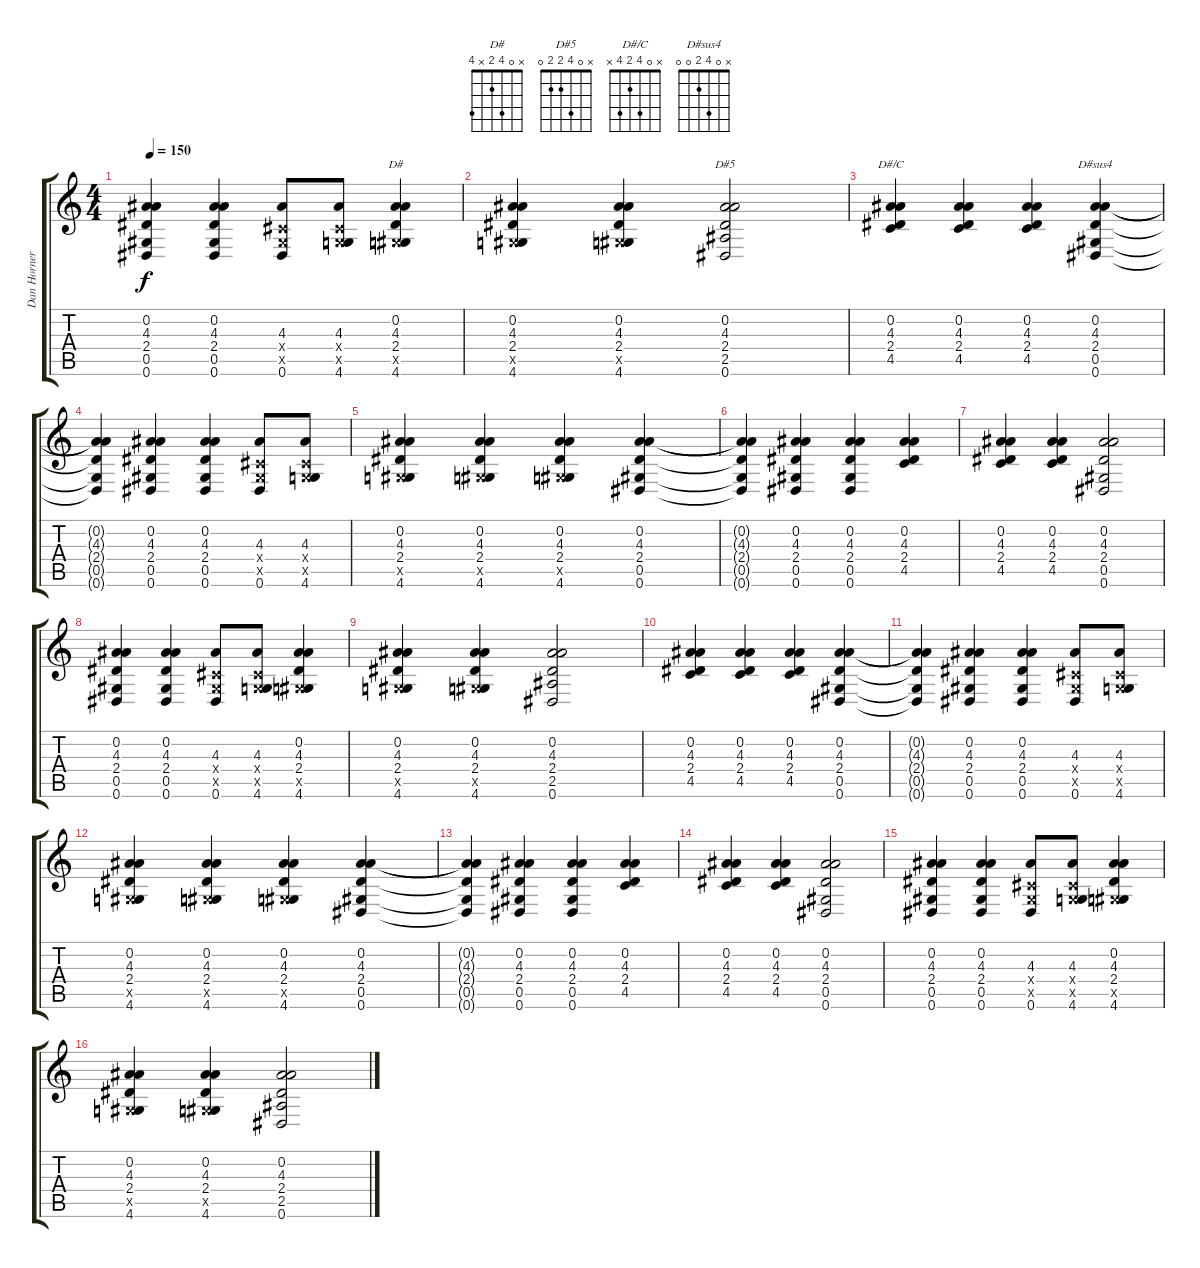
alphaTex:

\track ("Dan Horner" "Dan Horner") {instrument acousticguitarsteel}
\staff {score tabs}
\tuning (Eb4 Bb3 Gb3 Db3 Ab2 Eb2) {hide}
\chord ("D#" x 0 4 2 x 4)
\chord ("D#5" x 0 4 2 2 0)
\chord ("D#/C" x 0 4 2 4 x)
\chord ("D#sus4" x 0 4 2 0 0)
\ts (4 4)
\tempo 150
\clef g2
\ks c
(0.2 4.3 2.4 0.5 0.6).4{dy f} (0.2 4.3 2.4 0.5 0.6).4 (4.3 0.4{x} 0.5{x} 0.6).8 (4.3 0.4{x} 0.5{x} 4.6).8 (0.2 4.3 2.4 0.5{x} 4.6).4{ch "D#"} |
(0.2 4.3 2.4 0.5{x} 4.6).4 (0.2 4.3 2.4 0.5{x} 4.6).4 (0.2 4.3 2.4 2.5 0.6).2{ch "D#5"} |
(0.2 4.3 2.4 4.5).4{ch "D#/C"} (0.2 4.3 2.4 4.5).4 (0.2 4.3 2.4 4.5).4 (0.2 4.3 2.4 0.5 0.6).4{ch "D#sus4"} |
(0.2{t} 4.3{t} 2.4{t} 0.5{t} 0.6{t}).4 (0.2 4.3 2.4 0.5 0.6).4 (0.2 4.3 2.4 0.5 0.6).4 (4.3 0.4{x} 0.5{x} 0.6).8 (4.3 0.4{x} 0.5{x} 4.6).8 |
(0.2 4.3 2.4 0.5{x} 4.6).4 (0.2 4.3 2.4 0.5{x} 4.6).4 (0.2 4.3 2.4 0.5{x} 4.6).4 (0.2 4.3 2.4 0.5 0.6).4 |
(0.2{t} 4.3{t} 2.4{t} 0.5{t} 0.6{t}).4 (0.2 4.3 2.4 0.5 0.6).4 (0.2 4.3 2.4 0.5 0.6).4 (0.2 4.3 2.4 4.5).4 |
(0.2 4.3 2.4 4.5).4 (0.2 4.3 2.4 4.5).4 (0.2 4.3 2.4 0.5 0.6).2 |
(0.2 4.3 2.4 0.5 0.6).4 (0.2 4.3 2.4 0.5 0.6).4 (4.3 0.4{x} 0.5{x} 0.6).8 (4.3 0.4{x} 0.5{x} 4.6).8 (0.2 4.3 2.4 0.5{x} 4.6).4 |
(0.2 4.3 2.4 0.5{x} 4.6).4 (0.2 4.3 2.4 0.5{x} 4.6).4 (0.2 4.3 2.4 2.5 0.6).2 |
(0.2 4.3 2.4 4.5).4 (0.2 4.3 2.4 4.5).4 (0.2 4.3 2.4 4.5).4 (0.2 4.3 2.4 0.5 0.6).4 |
(0.2{t} 4.3{t} 2.4{t} 0.5{t} 0.6{t}).4 (0.2 4.3 2.4 0.5 0.6).4 (0.2 4.3 2.4 0.5 0.6).4 (4.3 0.4{x} 0.5{x} 0.6).8 (4.3 0.4{x} 0.5{x} 4.6).8 |
(0.2 4.3 2.4 0.5{x} 4.6).4 (0.2 4.3 2.4 0.5{x} 4.6).4 (0.2 4.3 2.4 0.5{x} 4.6).4 (0.2 4.3 2.4 0.5 0.6).4 |
(0.2{t} 4.3{t} 2.4{t} 0.5{t} 0.6{t}).4 (0.2 4.3 2.4 0.5 0.6).4 (0.2 4.3 2.4 0.5 0.6).4 (0.2 4.3 2.4 4.5).4 |
(0.2 4.3 2.4 4.5).4 (0.2 4.3 2.4 4.5).4 (0.2 4.3 2.4 0.5 0.6).2 |
(0.2 4.3 2.4 0.5 0.6).4 (0.2 4.3 2.4 0.5 0.6).4 (4.3 0.4{x} 0.5{x} 0.6).8 (4.3 0.4{x} 0.5{x} 4.6).8 (0.2 4.3 2.4 0.5{x} 4.6).4 |
(0.2 4.3 2.4 0.5{x} 4.6).4 (0.2 4.3 2.4 0.5{x} 4.6).4 (0.2 4.3 2.4 2.5 0.6).2
